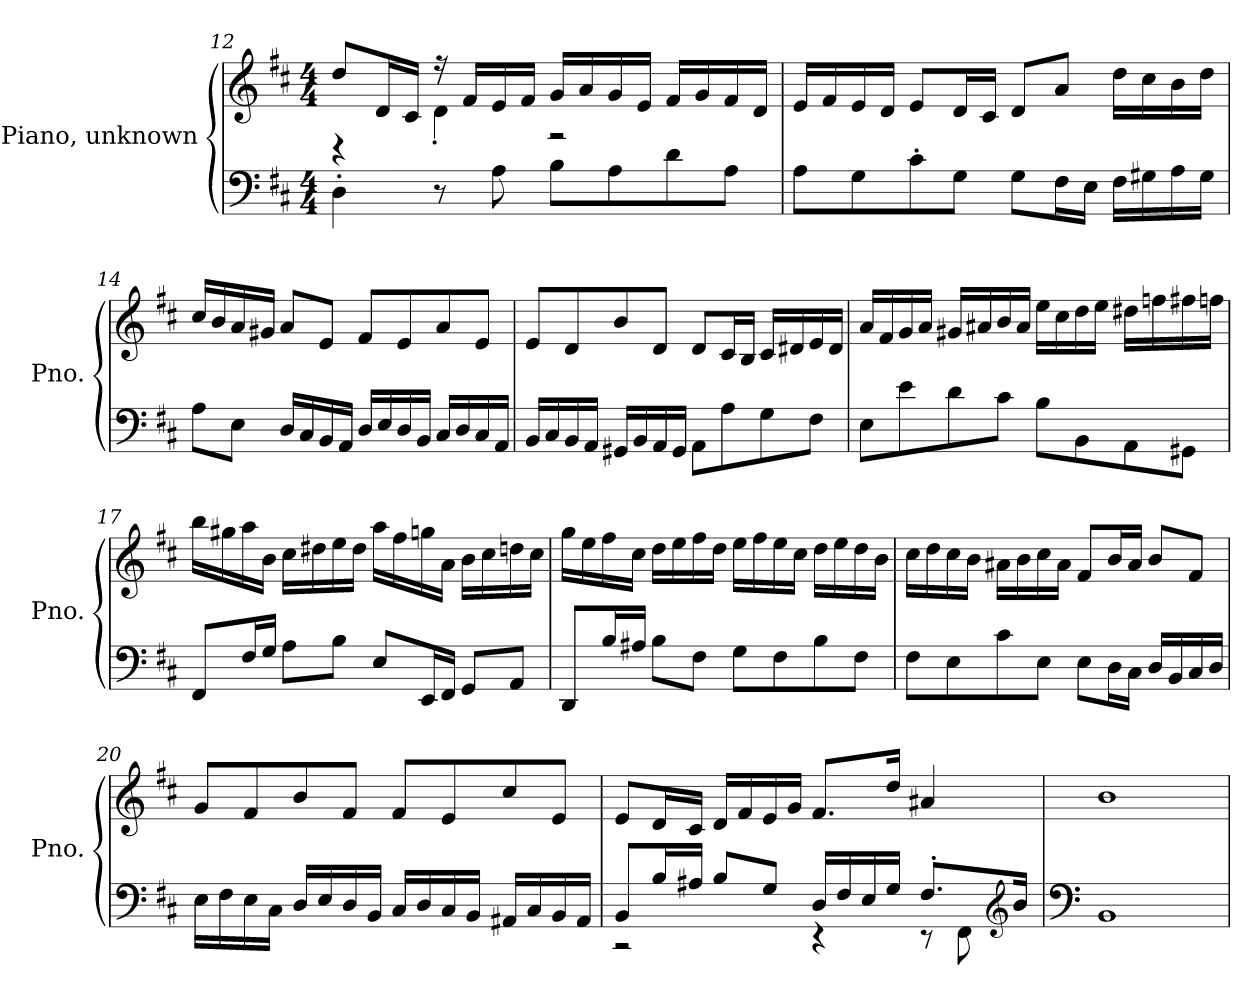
**kern	**kern
*part1	*part1
*staff2	*staff1
*I"Piano, unknown	*
*I'Pno.	*
!!LO:LB:g=z
*clefF4	*clefG2
*k[f#c#]	*k[f#c#]
*M4/4	*M4/4
=12	=12
*	*^
4D'\	8dd/L	4r
.	16d/L	.
.	16c#/JJ	.
8r	16r	4d'\
.	16f#/LL	.
8A\	16e/	.
.	16f#/JJ	.
8B\L	16g/LL	2r
.	16a/	.
8A\	16g/	.
.	16e/JJ	.
8d\	16f#/LL	.
.	16g/	.
8A\J	16f#/	.
.	16d/JJ	.
*	*v	*v
=13	=13
8A\L	16e/LL
.	16f#/
8G\	16e/
.	16d/JJ
8c#'\	8e/L
8G\J	16d/L
.	16c#/JJ
8G\L	8d/L
16F#\L	8a/J
16E\JJ	.
16F#\LL	16dd\LL
16G#X\	16cc#\
16A\	16b\
16G#\JJ	16dd\JJ
!!LO:PB:g=z
=14	=14
8A\L	16cc#/LL
.	16b/
8E\J	16a/
.	16g#X/JJ
16D/LL	8a/L
16C#/	.
16BB/	8e/J
16AA/JJ	.
16D/LL	8f#/L
16E/	.
16D/	8e/
16BB/JJ	.
16C#/LL	8a/
16D/	.
16C#/	8e/J
16AA/JJ	.
=15	=15
16BB/LL	8e/L
16C#/	.
16BB/	8d/
16AA/JJ	.
16GG#X/LL	8b/
16BB/	.
16AA/	8d/J
16GG#/JJ	.
8AA\L	8d/L
8A\	16c#/L
.	16B/JJ
8G\	16c#/LL
.	16d#X/
8F#\J	16e/
.	16d#/JJ
!!LO:LB:g=z
=16	=16
8E\L	16a/LL
.	16f#/
8e\	16g/
.	16a/JJ
8d\	16g#X/LL
.	16a#X/
8c#\J	16b/
.	16a#/JJ
8B\L	16ee\LL
.	16cc#\
8BB\	16dd\
.	16ee\JJ
8AA\	16dd#X\LL
.	16ffn\
8GG#X\J	16ff#X\
.	16ffn\JJ
=17	=17
8FF#/L	16bb\LL
.	16gg#X\
16F#/L	16aa\
16G/JJ	16b\JJ
8A\L	16cc#\LL
.	16dd#X\
8B\J	16ee\
.	16dd#\JJ
8E/L	16aa\LL
.	16ff#\
16EE/L	16ggn\
16FF#/JJ	16a\JJ
8GG/L	16b\LL
.	16cc#\
8AA/J	16ddn\
.	16cc#\JJ
!!LO:LB:g=z
=18	=18
8DD/L	16gg\LL
.	16ee\
16B/L	16ff#\
16A#X/JJ	16cc#\JJ
8B\L	16dd\LL
.	16ee\
8F#\J	16ff#\
.	16dd\JJ
8G\L	16ee\LL
.	16ff#\
8F#\	16ee\
.	16cc#\JJ
8B\	16dd\LL
.	16ee\
8F#\J	16dd\
.	16b\JJ
=19	=19
8F#\L	16cc#\LL
.	16dd\
8E\	16cc#\
.	16b\JJ
8c#\	16a#X\LL
.	16b\
8E\J	16cc#\
.	16a#\JJ
8E\L	8f#/L
16D\L	16b/L
16C#\JJ	16a#/JJ
16D/LL	8b/L
16BB/	.
16C#/	8f#/J
16D/JJ	.
!!LO:LB:g=z
=20	=20
16E\LL	8g/L
16F#\	.
16E\	8f#/
16C#\JJ	.
16D/LL	8b/
16E/	.
16D/	8f#/J
16BB/JJ	.
16C#/LL	8f#/L
16D/	.
16C#/	8e/
16BB/JJ	.
16AA#X/LL	8cc#/
16C#/	.
16BB/	8e/J
16AA#/JJ	.
=21	=21
*^	*
8BB/L	2r	8e/L
16B/L	.	16d/L
16A#X/JJ	.	16c#/JJ
8B/L	.	16d/LL
.	.	16f#/
8G/J	.	16e/
.	.	16g/JJ
16D/LL	4r	8.f#/L
16F#/	.	.
16E/	.	.
16G/JJ	.	16dd/Jk
8.F#'/L	8r	4a#X/
.	8FF#\	.
*clefG2	*	*
16b/Jk	.	.
*v	*v	*
=22	=22
*clefF4	*
1BB	1b
=	=
*-	*-
